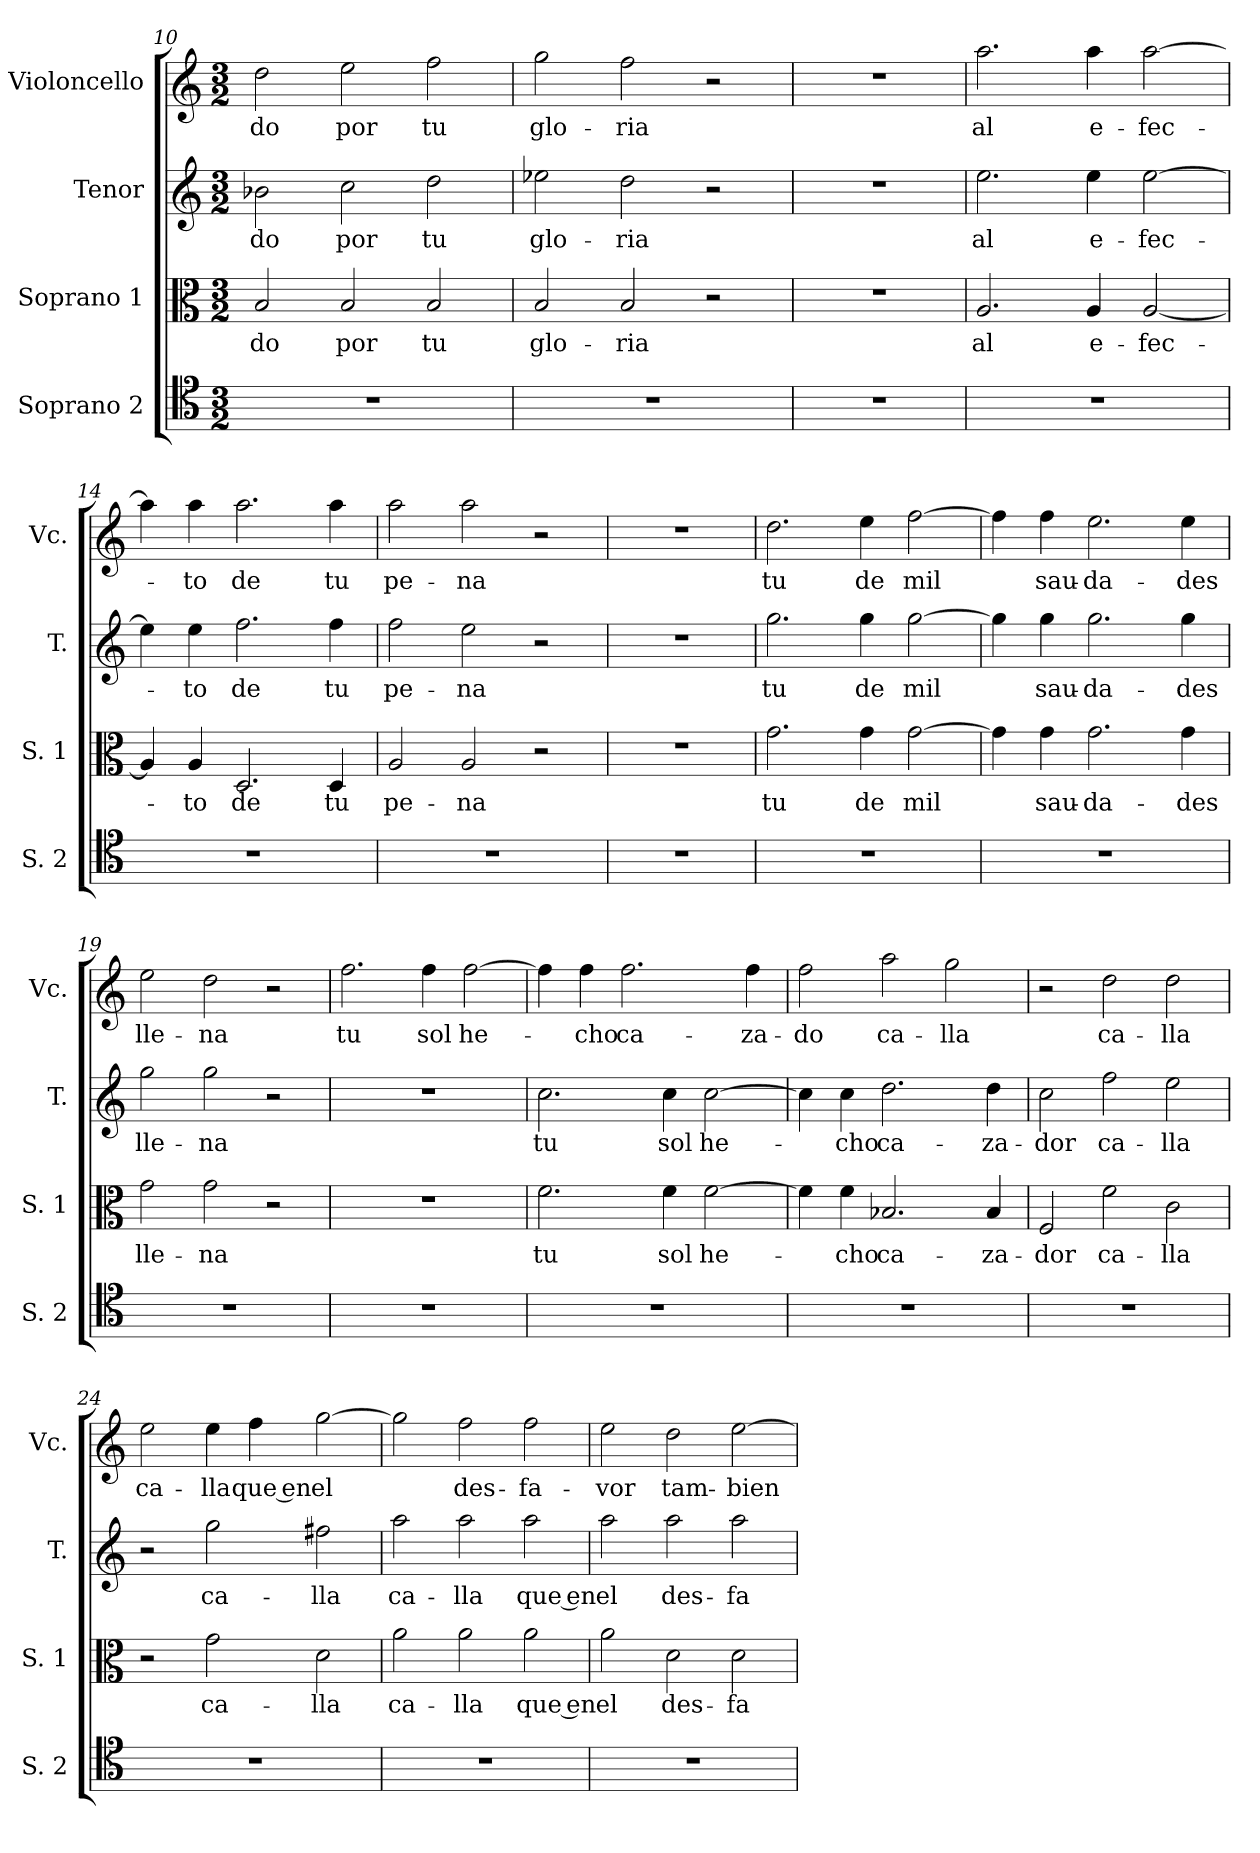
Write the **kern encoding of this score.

**kern	**kern	**text	**kern	**text	**kern	**text
*part4	*part3	*part3	*part2	*part2	*part1	*part1
*staff4	*staff3	*staff3	*staff2	*staff2	*staff1	*staff1
*I"Soprano 2	*I"Soprano 1	*	*I"Tenor	*	*I"Violoncello	*
*I'S. 2	*I'S. 1	*	*I'T.	*	*I'Vc.	*
*clefC4	*clefC3	*	*clefG2	*	*clefG2	*
*M3/2	*M3/2	*	*M3/2	*	*M3/2	*
=10	=10	=10	=10	=10	=10	=10
1.r	2B	-do	2b-X	-do	2dd	-do
.	2B	por	2cc	por	2ee	por
.	2B	tu	2dd	tu	2ff	tu
=11	=11	=11	=11	=11	=11	=11
1.r	2B	glo-	2ee-X	glo-	2gg	glo-
.	2B	-ria	2dd	-ria	2ff	-ria
.	2r	.	2r	.	2r	.
=12	=12	=12	=12	=12	=12	=12
1.r	1.r	.	1.r	.	1.r	.
=13	=13	=13	=13	=13	=13	=13
1.r	2.A	al	2.ee	al	2.aa	al
.	4A	e-	4ee	e-	4aa	e-
.	[2A	-fec-	[2ee	-fec-	[2aa	-fec-
=14	=14	=14	=14	=14	=14	=14
1.r	4A]	.	4ee]	.	4aa]	.
.	4A	-to	4ee	-to	4aa	-to
.	2.D	de	2.ff	de	2.aa	de
.	4D	tu	4ff	tu	4aa	tu
=15	=15	=15	=15	=15	=15	=15
1.r	2A	pe-	2ff	pe-	2aa	pe-
.	2A	-na	2ee	-na	2aa	-na
.	2r	.	2r	.	2r	.
=16	=16	=16	=16	=16	=16	=16
1.r	1.r	.	1.r	.	1.r	.
=17	=17	=17	=17	=17	=17	=17
1.r	2.g	tu	2.gg	tu	2.dd	tu
.	4g	de	4gg	de	4ee	de
.	[2g	mil	[2gg	mil	[2ff	mil
=18	=18	=18	=18	=18	=18	=18
1.r	4g]	.	4gg]	.	4ff]	.
.	4g	sau-	4gg	sau-	4ff	sau-
.	2.g	-da-	2.gg	-da-	2.ee	-da-
.	4g	-des	4gg	-des	4ee	-des
=19	=19	=19	=19	=19	=19	=19
1.r	2g	lle-	2gg	lle-	2ee	lle-
.	2g	-na	2gg	-na	2dd	-na
.	2r	.	2r	.	2r	.
=20	=20	=20	=20	=20	=20	=20
1.r	1.r	.	1.r	.	2.ff	tu
.	.	.	.	.	4ff	sol
.	.	.	.	.	[2ff	he-
=21	=21	=21	=21	=21	=21	=21
1.r	2.f	tu	2.cc	tu	4ff]	.
.	.	.	.	.	4ff	-cho
.	.	.	.	.	2.ff	ca-
.	4f	sol	4cc	sol	.	.
.	[2f	he-	[2cc	he-	.	.
.	.	.	.	.	4ff	-za-
=22	=22	=22	=22	=22	=22	=22
1.r	4f]	.	4cc]	.	2ff	-do
.	4f	-cho	4cc	-cho	.	.
.	2.B-X	ca-	2.dd	ca-	2aa	ca-
.	.	.	.	.	2gg	-lla
.	4B-	-za-	4dd	-za-	.	.
=23	=23	=23	=23	=23	=23	=23
1.r	2F	-dor	2cc	-dor	2r	.
.	2f	ca-	2ff	ca-	2dd	ca-
.	2c	-lla	2ee	-lla	2dd	-lla
=24	=24	=24	=24	=24	=24	=24
1.r	2r	.	2r	.	2ee	ca-
.	2g	ca-	2gg	ca-	4ee	-lla
.	.	.	.	.	4ff	que en
.	2d	-lla	2ff#X	-lla	[2gg	el
=25	=25	=25	=25	=25	=25	=25
1.r	2a	ca-	2aa	ca-	2gg]	.
.	2a	-lla	2aa	-lla	2ff	des-
.	2a	que en	2aa	que en	2ff	-fa-
=26	=26	=26	=26	=26	=26	=26
1.r	2a	el	2aa	el	2ee	-vor
.	2d	des-	2aa	des-	2dd	tam-
.	2d	-fa-	2aa	-fa-	[2ee	-bien
=	=	=	=	=	=	=
*-	*-	*-	*-	*-	*-	*-
